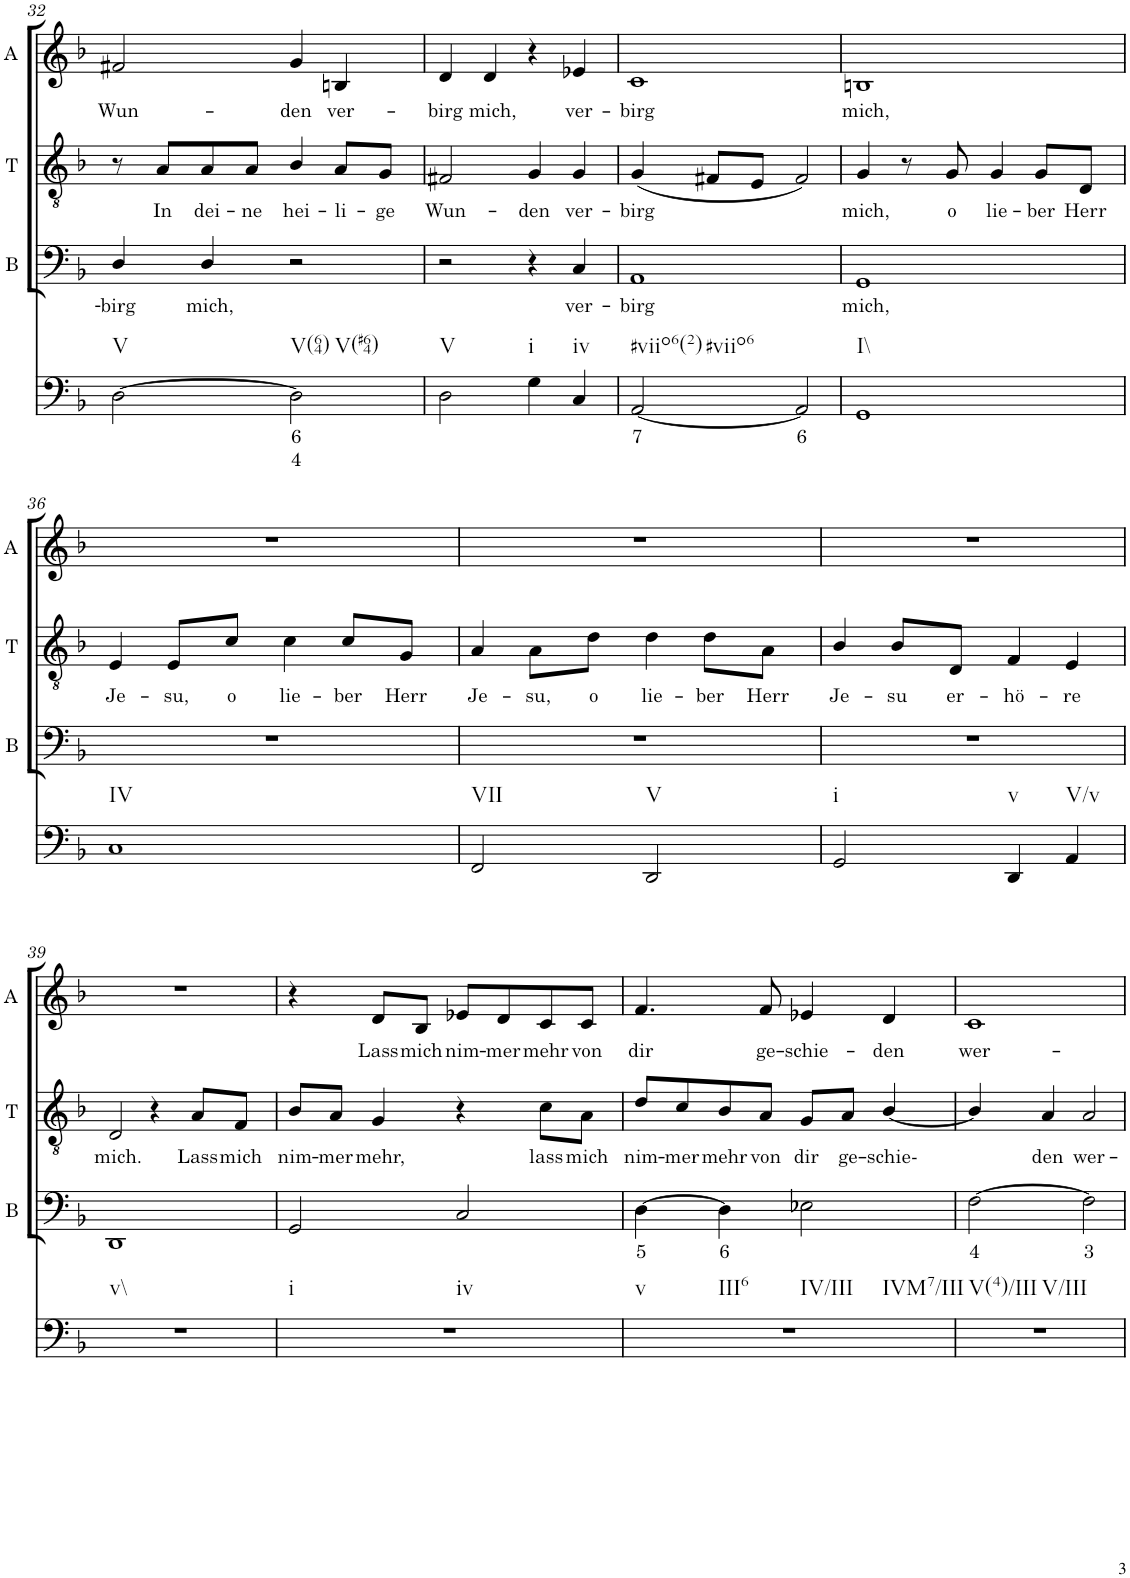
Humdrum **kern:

**kern	**text	**text	**kern	**text	**kern	**text	**kern	**text
*part4	*part4	*part4	*part3	*part3	*part2	*part2	*part1	*part1
*staff4	*staff4	*staff4	*staff3	*staff3	*staff2	*staff2	*staff1	*staff1
*I"Continuo	*	*	*I"Bass	*	*I"Tenor	*	*I"Alto	*
*	*	*	*I'B	*	*I'T	*	*I'A	*
!!LO:PB:g=z
*clefF4	*	*	*clefF4	*	*clefGv2	*	*clefG2	*
*k[b-]	*	*	*k[b-]	*	*k[b-]	*	*k[b-]	*
*M4/4	*	*	*M4/4	*	*M4/4	*	*M4/4	*
=32	=32	=32	=32	=32	=32	=32	=32	=32
!LO:TX:b:t=V	!	!	!	!	!	!	!	!
!	!	!	!	!LO:LY:b	!	!	!	!LO:LY:b
[2D\	.	.	4D/	birg	8r	.	2f#X/	Wun-
!	!	!	!	!	!	!LO:LY:b	!	!
.	.	.	.	.	8A/L	In	.	.
!	!	!	!	!LO:LY:b	!	!LO:LY:b	!	!
.	.	.	4D/	mich,	8A/	dei-	.	.
!	!	!	!	!	!	!LO:LY:b	!	!
.	.	.	.	.	8A/J	ne	.	.
!LO:TX:b:t=V(64)	!	!	!	!	!	!	!	!
!LO:TX:b:t=V(#64)	!	!	!	!	!	!	!	!
!	!LO:LY:b	!LO:LY:b	!	!	!	!LO:LY:b	!	!LO:LY:b
2D\]	6	4	2r	.	4B-/	hei-	4g/	den
!	!	!	!	!	!	!LO:LY:b	!	!LO:LY:b
.	.	.	.	.	8A/L	li-	4Bn/	ver-
!	!	!	!	!	!	!LO:LY:b	!	!
.	.	.	.	.	8G/J	ge	.	.
=33	=33	=33	=33	=33	=33	=33	=33	=33
!LO:TX:b:t=V	!	!	!	!	!	!	!	!
!	!	!	!	!	!	!LO:LY:b	!	!LO:LY:b
2D\	.	.	2r	.	2F#X/	Wun-	4d/	birg
!	!	!	!	!	!	!	!	!LO:LY:b
.	.	.	.	.	.	.	4d/	mich,
!LO:TX:b:t=i	!	!	!	!	!	!	!	!
!	!	!	!	!	!	!LO:LY:b	!	!
4G\	.	.	4r	.	4G/	den	4r	.
!LO:TX:b:t=iv	!	!	!	!	!	!	!	!
!	!	!	!	!LO:LY:b	!	!LO:LY:b	!	!LO:LY:b
4C/	.	.	4C/	ver-	4G/	ver-	4e-X/	ver-
=34	=34	=34	=34	=34	=34	=34	=34	=34
!LO:TX:b:t=#viio6(2)	!	!	!	!	!	!	!	!
!LO:TX:b:t=#viio6	!	!	!	!	!	!	!	!
!	!LO:LY:b	!	!	!LO:LY:b	!	!LO:LY:b	!	!LO:LY:b
[2AA/	7	.	1AA	birg	(4G/	birg	1c	birg
.	.	.	.	.	8F#X/L	.	.	.
.	.	.	.	.	8E/J	.	.	.
!	!LO:LY:b	!	!	!	!	!	!	!
2AA/]	6	.	.	.	2F#/)	.	.	.
=35	=35	=35	=35	=35	=35	=35	=35	=35
!LO:TX:b:t=I\\	!	!	!	!	!	!	!	!
!	!	!	!	!LO:LY:b	!	!LO:LY:b	!	!LO:LY:b
1GG	.	.	1GG	mich,	4G/	mich,	1Bn	mich,
.	.	.	.	.	8r	.	.	.
!	!	!	!	!	!	!LO:LY:b	!	!
.	.	.	.	.	8G/	o	.	.
!	!	!	!	!	!	!LO:LY:b	!	!
.	.	.	.	.	4G/	lie-	.	.
!	!	!	!	!	!	!LO:LY:b	!	!
.	.	.	.	.	8G/L	ber	.	.
!	!	!	!	!	!	!LO:LY:b	!	!
.	.	.	.	.	8D/J	Herr	.	.
!!LO:LB:g=z
=36	=36	=36	=36	=36	=36	=36	=36	=36
!LO:TX:b:t=IV	!	!	!	!	!	!	!	!
!	!	!	!	!	!	!LO:LY:b	!	!
1C	.	.	1r	.	4E/	Je-	1r	.
!	!	!	!	!	!	!LO:LY:b	!	!
.	.	.	.	.	8E/L	su,	.	.
!	!	!	!	!	!	!LO:LY:b	!	!
.	.	.	.	.	8c/J	o	.	.
!	!	!	!	!	!	!LO:LY:b	!	!
.	.	.	.	.	4c\	lie-	.	.
!	!	!	!	!	!	!LO:LY:b	!	!
.	.	.	.	.	8c/L	ber	.	.
!	!	!	!	!	!	!LO:LY:b	!	!
.	.	.	.	.	8G/J	Herr	.	.
=37	=37	=37	=37	=37	=37	=37	=37	=37
!LO:TX:b:t=VII	!	!	!	!	!	!	!	!
!	!	!	!	!	!	!LO:LY:b	!	!
2FF/	.	.	1r	.	4A/	Je-	1r	.
!	!	!	!	!	!	!LO:LY:b	!	!
.	.	.	.	.	8A\L	su,	.	.
!	!	!	!	!	!	!LO:LY:b	!	!
.	.	.	.	.	8d\J	o	.	.
!LO:TX:b:t=V	!	!	!	!	!	!	!	!
!	!	!	!	!	!	!LO:LY:b	!	!
2DD/	.	.	.	.	4d\	lie-	.	.
!	!	!	!	!	!	!LO:LY:b	!	!
.	.	.	.	.	8d\L	ber	.	.
!	!	!	!	!	!	!LO:LY:b	!	!
.	.	.	.	.	8A\J	Herr	.	.
=38	=38	=38	=38	=38	=38	=38	=38	=38
!LO:TX:b:t=i	!	!	!	!	!	!	!	!
!	!	!	!	!	!	!LO:LY:b	!	!
2GG/	.	.	1r	.	4B-/	Je-	1r	.
!	!	!	!	!	!	!LO:LY:b	!	!
.	.	.	.	.	8B-/L	su	.	.
!	!	!	!	!	!	!LO:LY:b	!	!
.	.	.	.	.	8D/J	er-	.	.
!LO:TX:b:t=v	!	!	!	!	!	!	!	!
!	!	!	!	!	!	!LO:LY:b	!	!
4DD/	.	.	.	.	4F/	hö-	.	.
!LO:TX:b:t=V/v	!	!	!	!	!	!	!	!
!	!	!	!	!	!	!LO:LY:b	!	!
4AA/	.	.	.	.	4E/	re	.	.
!!LO:LB:g=z
=39	=39	=39	=39	=39	=39	=39	=39	=39
!LO:TX:b:t=v\\	!	!	!	!	!	!	!	!
!	!	!	!	!	!	!LO:LY:b	!	!
1r	.	.	1DD	.	2D/	mich.	1r	.
.	.	.	.	.	4r	.	.	.
!	!	!	!	!	!	!LO:LY:b	!	!
.	.	.	.	.	8A/L	Lass	.	.
!	!	!	!	!	!	!LO:LY:b	!	!
.	.	.	.	.	8F/J	mich	.	.
=40	=40	=40	=40	=40	=40	=40	=40	=40
!LO:TX:b:t=i	!	!	!	!	!	!	!	!
!LO:TX:b:t=iv	!	!	!	!	!	!	!	!
!	!	!	!	!	!	!LO:LY:b	!	!
1r	.	.	2GG/	.	8B-/L	nim-	4r	.
!	!	!	!	!	!	!LO:LY:b	!	!
.	.	.	.	.	8A/J	mer-	.	.
!	!	!	!	!	!	!LO:LY:b	!	!LO:LY:b
.	.	.	.	.	4G/	mehr,	8d/L	Lass
!	!	!	!	!	!	!	!	!LO:LY:b
.	.	.	.	.	.	.	8B-/J	mich
!	!	!	!	!	!	!	!	!LO:LY:b
.	.	.	2C/	.	4r	.	8e-X/L	nim-
!	!	!	!	!	!	!	!	!LO:LY:b
.	.	.	.	.	.	.	8d/	mer-
!	!	!	!	!	!	!LO:LY:b	!	!LO:LY:b
.	.	.	.	.	8c\L	lass	8c/	mehr
!	!	!	!	!	!	!LO:LY:b	!	!LO:LY:b
.	.	.	.	.	8A\J	mich	8c/J	von
=41	=41	=41	=41	=41	=41	=41	=41	=41
!LO:TX:b:t=v	!	!	!	!	!	!	!	!
!LO:TX:b:t=III6	!	!	!	!	!	!	!	!
!LO:TX:b:t=IV/III	!	!	!	!	!	!	!	!
!LO:TX:b:t=IVM7/III	!	!	!	!	!	!	!	!
!	!	!	!	!LO:LY:b	!	!LO:LY:b	!	!LO:LY:b
1r	.	.	[4D\	5	8d/L	nim-	4.f/	dir
!	!	!	!	!	!	!LO:LY:b	!	!
.	.	.	.	.	8c/	mer-	.	.
!	!	!	!	!LO:LY:b	!	!LO:LY:b	!	!
.	.	.	4D\]	6	8B-/	mehr	.	.
!	!	!	!	!	!	!LO:LY:b	!	!LO:LY:b
.	.	.	.	.	8A/J	von	8f/	ge-
!	!	!	!	!	!	!LO:LY:b	!	!LO:LY:b
.	.	.	2E-X\	.	8G/L	dir	4e-X/	schie-
!	!	!	!	!	!	!LO:LY:b	!	!
.	.	.	.	.	8A/J	ge-	.	.
!	!	!	!	!	!	!LO:LY:b	!	!LO:LY:b
.	.	.	.	.	[4B-/	schie-	4d/	den
=42	=42	=42	=42	=42	=42	=42	=42	=42
!LO:TX:b:t=V(4)/III	!	!	!	!	!	!	!	!
!LO:TX:b:t=V/III	!	!	!	!	!	!	!	!
!	!	!	!	!LO:LY:b	!	!	!	!LO:LY:b
1r	.	.	[2F\	4	4B-/]	.	1c	wer-
!	!	!	!	!	!	!LO:LY:b	!	!
.	.	.	.	.	4A/	den	.	.
!	!	!	!	!LO:LY:b	!	!LO:LY:b	!	!
.	.	.	2F\]	3	2A/	wer-	.	.
=	=	=	=	=	=	=	=	=
*-	*-	*-	*-	*-	*-	*-	*-	*-
